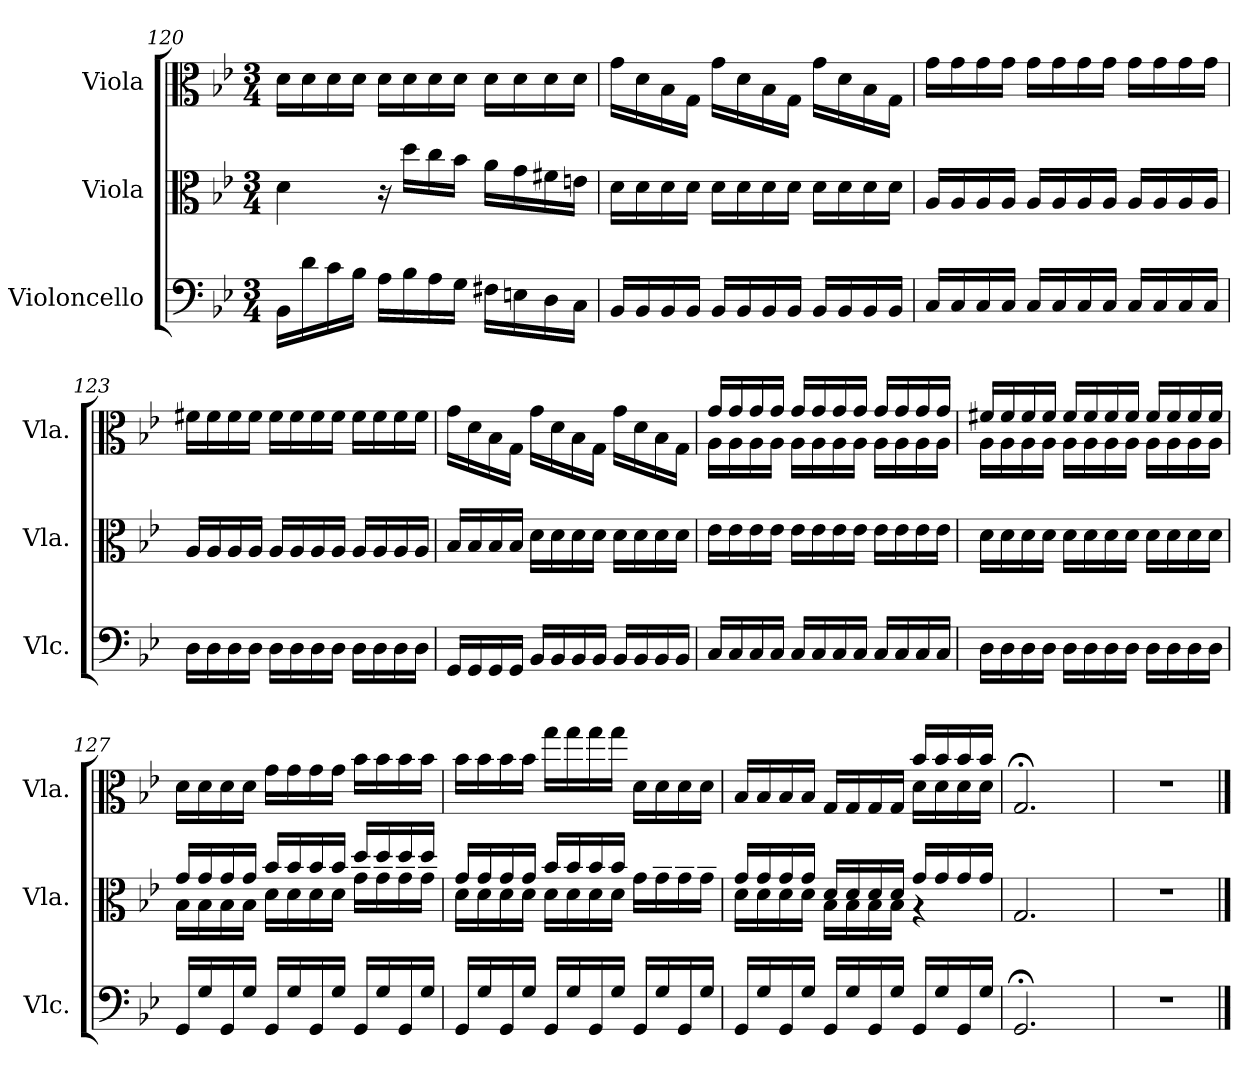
**kern	**kern	**kern
*part3	*part2	*part1
*staff3	*staff2	*staff1
*I"Violoncello	*I"Viola	*I"Viola
*I'Vlc.	*I'Vla.	*I'Vla.
!!LO:LB:g=z
*clefF4	*clefC3	*clefC3
*k[b-e-]	*k[b-e-]	*k[b-e-]
*M3/4	*M3/4	*M3/4
=120	=120	=120
16BB-\LL	4d\	16d\LL
16d\	.	16d\
16c\	.	16d\
16B-\JJ	.	16d\JJ
16A\LL	16r	16d\LL
16B-\	16dd\LL	16d\
16A\	16cc\	16d\
16G\JJ	16b-\JJ	16d\JJ
16F#X\LL	16a\LL	16d\LL
16En\	16g\	16d\
16D\	16f#X\	16d\
16C\JJ	16en\JJ	16d\JJ
=121	=121	=121
16BB-/LL	16d\LL	16g\LL
16BB-/	16d\	16d\
16BB-/	16d\	16B-\
16BB-/JJ	16d\JJ	16G\JJ
16BB-/LL	16d\LL	16g\LL
16BB-/	16d\	16d\
16BB-/	16d\	16B-\
16BB-/JJ	16d\JJ	16G\JJ
16BB-/LL	16d\LL	16g\LL
16BB-/	16d\	16d\
16BB-/	16d\	16B-\
16BB-/JJ	16d\JJ	16G\JJ
=122	=122	=122
16C/LL	16A/LL	16g\LL
16C/	16A/	16g\
16C/	16A/	16g\
16C/JJ	16A/JJ	16g\JJ
16C/LL	16A/LL	16g\LL
16C/	16A/	16g\
16C/	16A/	16g\
16C/JJ	16A/JJ	16g\JJ
16C/LL	16A/LL	16g\LL
16C/	16A/	16g\
16C/	16A/	16g\
16C/JJ	16A/JJ	16g\JJ
=123	=123	=123
16D\LL	16A/LL	16f#X\LL
16D\	16A/	16f#\
16D\	16A/	16f#\
16D\JJ	16A/JJ	16f#\JJ
16D\LL	16A/LL	16f#\LL
16D\	16A/	16f#\
16D\	16A/	16f#\
16D\JJ	16A/JJ	16f#\JJ
16D\LL	16A/LL	16f#\LL
16D\	16A/	16f#\
16D\	16A/	16f#\
16D\JJ	16A/JJ	16f#\JJ
=124	=124	=124
16GG/LL	16B-/LL	16g\LL
16GG/	16B-/	16d\
16GG/	16B-/	16B-\
16GG/JJ	16B-/JJ	16G\JJ
16BB-/LL	16d\LL	16g\LL
16BB-/	16d\	16d\
16BB-/	16d\	16B-\
16BB-/JJ	16d\JJ	16G\JJ
16BB-/LL	16d\LL	16g\LL
16BB-/	16d\	16d\
16BB-/	16d\	16B-\
16BB-/JJ	16d\JJ	16G\JJ
=125	=125	=125
*	*	*^
16C/LL	16e-\LL	16g/LL	16A\LL
16C/	16e-\	16g/	16A\
16C/	16e-\	16g/	16A\
16C/JJ	16e-\JJ	16g/JJ	16A\JJ
16C/LL	16e-\LL	16g/LL	16A\LL
16C/	16e-\	16g/	16A\
16C/	16e-\	16g/	16A\
16C/JJ	16e-\JJ	16g/JJ	16A\JJ
16C/LL	16e-\LL	16g/LL	16A\LL
16C/	16e-\	16g/	16A\
16C/	16e-\	16g/	16A\
16C/JJ	16e-\JJ	16g/JJ	16A\JJ
=126	=126	=126	=126
16D\LL	16d\LL	16f#X/LL	16A\LL
16D\	16d\	16f#/	16A\
16D\	16d\	16f#/	16A\
16D\JJ	16d\JJ	16f#/JJ	16A\JJ
16D\LL	16d\LL	16f#/LL	16A\LL
16D\	16d\	16f#/	16A\
16D\	16d\	16f#/	16A\
16D\JJ	16d\JJ	16f#/JJ	16A\JJ
16D\LL	16d\LL	16f#/LL	16A\LL
16D\	16d\	16f#/	16A\
16D\	16d\	16f#/	16A\
16D\JJ	16d\JJ	16f#/JJ	16A\JJ
*	*	*v	*v
!!LO:LB:g=z
=127	=127	=127
*	*^	*
16GG/LL	16g/LL	16B-\LL	16d\LL
16G/	16g/	16B-\	16d\
16GG/	16g/	16B-\	16d\
16G/JJ	16g/JJ	16B-\JJ	16d\JJ
16GG/LL	16b-/LL	16d\LL	16g\LL
16G/	16b-/	16d\	16g\
16GG/	16b-/	16d\	16g\
16G/JJ	16b-/JJ	16d\JJ	16g\JJ
16GG/LL	16dd/LL	16g\LL	16b-\LL
16G/	16dd/	16g\	16b-\
16GG/	16dd/	16g\	16b-\
16G/JJ	16dd/JJ	16g\JJ	16b-\JJ
=128	=128	=128	=128
16GG/LL	16g/LL	16d\LL	16b-\LL
16G/	16g/	16d\	16b-\
16GG/	16g/	16d\	16b-\
16G/JJ	16g/JJ	16d\JJ	16b-\JJ
16GG/LL	16b-/LL	16d\LL	16gg\LL
16G/	16b-/	16d\	16gg\
16GG/	16b-/	16d\	16gg\
16G/JJ	16b-/JJ	16d\JJ	16gg\JJ
16GG/LL	16b-/LLyy	16g\LL	16d\LL
16G/	16b-/	16g\	16d\
16GG/	16b-/	16g\	16d\
16G/JJ	16b-/JJ	16g\JJ	16d\JJ
=129	=129	=129	=129
*	*	*	*^
16GG/LL	16g/LL	16d\LL	16B-/LL	2ryy
16G/	16g/	16d\	16B-/	.
16GG/	16g/	16d\	16B-/	.
16G/JJ	16g/JJ	16d\JJ	16B-/JJ	.
16GG/LL	16d/LL	16B-\LL	16G/LL	.
16G/	16d/	16B-\	16G/	.
16GG/	16d/	16B-\	16G/	.
16G/JJ	16d/JJ	16B-\JJ	16G/JJ	.
16GG/LL	16g/LL	4r	16b-/LL	16d\LL
16G/	16g/	.	16b-/	16d\
16GG/	16g/	.	16b-/	16d\
16G/JJ	16g/JJ	.	16b-/JJ	16d\JJ
*	*v	*v	*	*
*	*	*v	*v
=130	=130	=130
2.GG;</	2.G/	2.G;</
=131	=131	=131
2.r	2.r	2.r
==	==	==
*-	*-	*-
